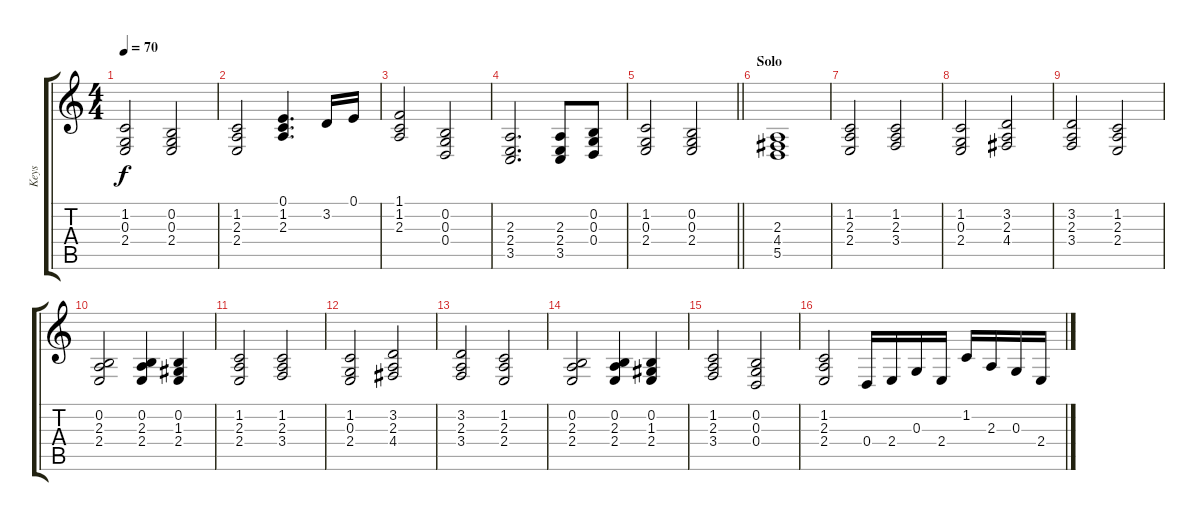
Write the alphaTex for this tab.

\track ("Keys" "Keys") {instrument churchorgan}
\staff {score tabs}
\tuning (E4 B3 G3 D3 A2 E2) {hide}
\ts (4 4)
\tempo 70
\clef g2
\ks c
(1.2 0.3 2.4).2{dy f} (0.2 0.3 2.4).2 |
(1.2 2.3 2.4).2 (0.1 1.2 2.3).4{d} 3.2.16 0.1.16 |
(1.1 1.2 2.3).2 (0.2 0.3 0.4).2 |
(2.3 2.4 3.5).2{d} (2.3 2.4 3.5).8 (0.2 0.3 0.4).8 |
\barLineRight lightlight
(1.2 0.3 2.4).2 (0.2 0.3 2.4).2 |
\section ("" "Solo")
(2.3 4.4 5.5).1 |
(1.2 2.3 2.4).2 (1.2 2.3 3.4).2 |
(1.2 0.3 2.4).2 (3.2 2.3 4.4).2 |
(3.2 2.3 3.4).2 (1.2 2.3 2.4).2 |
(0.2 2.3 2.4).2 (0.2 2.3 2.4).4 (0.2 1.3 2.4).4 |
(1.2 2.3 2.4).2 (1.2 2.3 3.4).2 |
(1.2 0.3 2.4).2 (3.2 2.3 4.4).2 |
(3.2 2.3 3.4).2 (1.2 2.3 2.4).2 |
(0.2 2.3 2.4).2 (0.2 2.3 2.4).4 (0.2 1.3 2.4).4 |
(1.2 2.3 3.4).2 (0.2 0.3 0.4).2 |
(1.2 2.3 2.4).2 0.4.16 2.4.16 0.3.16 2.4.16 1.2.16 2.3.16 0.3.16 2.4.16
